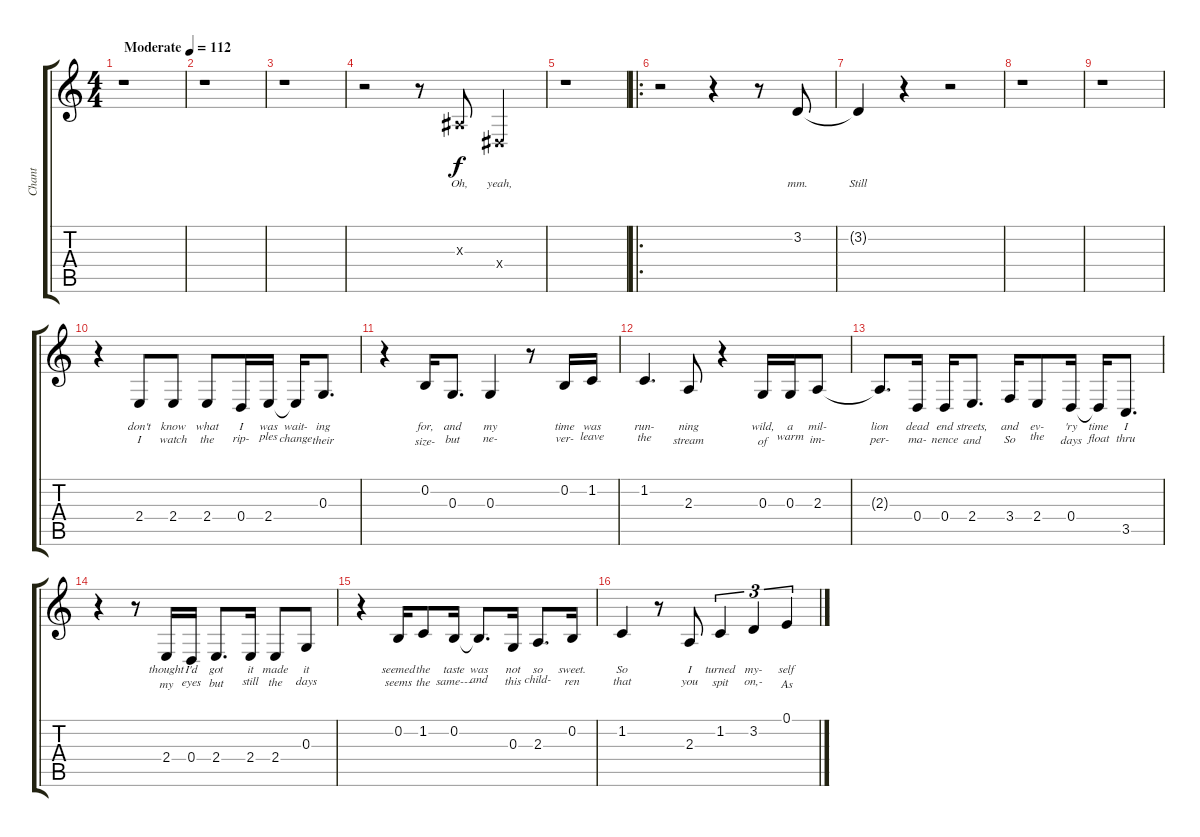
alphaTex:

\track ("Chant" "Chant") {instrument flute}
\staff {score tabs}
\tuning (E4 B3 G3 D3 A2 E2) {hide}
\ts (4 4)
\tempo (112 "Moderate")
\clef g2
\ks c
r.1{dy f instrument flute} |
r.1 |
r.1 |
r.2 r.8 3.3{x}.8{lyrics (0 "Oh,") lyrics (1 "") lyrics (2 "") lyrics (3 "") lyrics (4 "")} 1.4{x}.4{lyrics (0 "yeah,") lyrics (1 "") lyrics (2 "") lyrics (3 "") lyrics (4 "")} |
r.1 |
\ro
r.2 r.4 r.8 3.2.8{lyrics (0 "mm.") lyrics (1 "") lyrics (2 "") lyrics (3 "") lyrics (4 "")} |
3.2{t}.4{lyrics (0 "Still") lyrics (1 "") lyrics (2 "") lyrics (3 "") lyrics (4 "")} r.4 r.2 |
r.1 |
r.1 |
r.4 2.4.8{lyrics (0 "don't") lyrics (1 "I") lyrics (2 "") lyrics (3 "") lyrics (4 "")} 2.4.8{lyrics (0 "know") lyrics (1 "watch") lyrics (2 "") lyrics (3 "") lyrics (4 "")} 2.4.8{lyrics (0 "what") lyrics (1 "the") lyrics (2 "") lyrics (3 "") lyrics (4 "")} 0.4.16{lyrics (0 "I") lyrics (1 "rip-") lyrics (2 "") lyrics (3 "") lyrics (4 "")} 2.4.16{lyrics (0 "was") lyrics (1 "ples") lyrics (2 "") lyrics (3 "") lyrics (4 "")} 2.4{t}.16{lyrics (0 "wait-") lyrics (1 "change") lyrics (2 "") lyrics (3 "") lyrics (4 "")} 0.3.8{d lyrics (0 "ing") lyrics (1 "their") lyrics (2 "") lyrics (3 "") lyrics (4 "")} |
r.4 0.2.16{lyrics (0 "for,") lyrics (1 "size-") lyrics (2 "") lyrics (3 "") lyrics (4 "")} 0.3.8{d lyrics (0 "and") lyrics (1 "but") lyrics (2 "") lyrics (3 "") lyrics (4 "")} 0.3.4{lyrics (0 "my") lyrics (1 "ne-") lyrics (2 "") lyrics (3 "") lyrics (4 "")} r.8 0.2.16{lyrics (0 "time") lyrics (1 "ver-") lyrics (2 "") lyrics (3 "") lyrics (4 "")} 1.2.16{lyrics (0 "was") lyrics (1 "leave") lyrics (2 "") lyrics (3 "") lyrics (4 "")} |
1.2.4{d lyrics (0 "run-") lyrics (1 "the") lyrics (2 "") lyrics (3 "") lyrics (4 "")} 2.3.8{lyrics (0 "ning") lyrics (1 "stream") lyrics (2 "") lyrics (3 "") lyrics (4 "")} r.4 0.3.16{lyrics (0 "wild,") lyrics (1 "of") lyrics (2 "") lyrics (3 "") lyrics (4 "")} 0.3.16{lyrics (0 "a") lyrics (1 "warm") lyrics (2 "") lyrics (3 "") lyrics (4 "")} 2.3.8{lyrics (0 "mil-") lyrics (1 "im-") lyrics (2 "") lyrics (3 "") lyrics (4 "")} |
2.3{t}.8{d lyrics (0 "lion") lyrics (1 "per-") lyrics (2 "") lyrics (3 "") lyrics (4 "")} 0.4.16{lyrics (0 "dead") lyrics (1 "ma-") lyrics (2 "") lyrics (3 "") lyrics (4 "")} 0.4.16{lyrics (0 "end") lyrics (1 "nence") lyrics (2 "") lyrics (3 "") lyrics (4 "")} 2.4.8{d lyrics (0 "streets,") lyrics (1 "and") lyrics (2 "") lyrics (3 "") lyrics (4 "")} 3.4.16{lyrics (0 "and") lyrics (1 "So") lyrics (2 "") lyrics (3 "") lyrics (4 "")} 2.4.8{lyrics (0 "ev-") lyrics (1 "the") lyrics (2 "") lyrics (3 "") lyrics (4 "")} 0.4.16{lyrics (0 "'ry") lyrics (1 "days") lyrics (2 "") lyrics (3 "") lyrics (4 "")} 0.4{t}.16{lyrics (0 "time") lyrics (1 "float") lyrics (2 "") lyrics (3 "") lyrics (4 "")} 3.5.8{d lyrics (0 "I") lyrics (1 "thru") lyrics (2 "") lyrics (3 "") lyrics (4 "")} |
r.4 r.8 2.4.16{lyrics (0 "thought") lyrics (1 "my") lyrics (2 "") lyrics (3 "") lyrics (4 "")} 0.4.16{lyrics (0 "I'd") lyrics (1 "eyes") lyrics (2 "") lyrics (3 "") lyrics (4 "")} 2.4.8{d lyrics (0 "got") lyrics (1 "but") lyrics (2 "") lyrics (3 "") lyrics (4 "")} 2.4.16{lyrics (0 "it") lyrics (1 "still") lyrics (2 "") lyrics (3 "") lyrics (4 "")} 2.4.8{lyrics (0 "made") lyrics (1 "the") lyrics (2 "") lyrics (3 "") lyrics (4 "")} 0.3.8{lyrics (0 "it") lyrics (1 "days") lyrics (2 "") lyrics (3 "") lyrics (4 "")} |
r.4 0.2.16{lyrics (0 "seemed") lyrics (1 "seems") lyrics (2 "") lyrics (3 "") lyrics (4 "")} 1.2.8{lyrics (0 "the") lyrics (1 "the") lyrics (2 "") lyrics (3 "") lyrics (4 "")} 0.2.16{lyrics (0 "taste") lyrics (1 "same---") lyrics (2 "") lyrics (3 "") lyrics (4 "")} 0.2{t}.8{d lyrics (0 "was") lyrics (1 "and") lyrics (2 "") lyrics (3 "") lyrics (4 "")} 0.3.16{lyrics (0 "not") lyrics (1 "this") lyrics (2 "") lyrics (3 "") lyrics (4 "")} 2.3.8{d lyrics (0 "so") lyrics (1 "child-") lyrics (2 "") lyrics (3 "") lyrics (4 "")} 0.2.16{lyrics (0 "sweet.") lyrics (1 "ren") lyrics (2 "") lyrics (3 "") lyrics (4 "")} |
1.2.4{lyrics (0 "So") lyrics (1 "that") lyrics (2 "") lyrics (3 "") lyrics (4 "")} r.8 2.3.8{lyrics (0 "I") lyrics (1 "you") lyrics (2 "") lyrics (3 "") lyrics (4 "")} 1.2.4{tu (3 2) lyrics (0 "turned") lyrics (1 "spit") lyrics (2 "") lyrics (3 "") lyrics (4 "")} 3.2.4{tu (3 2) lyrics (0 "my-") lyrics (1 "on,-") lyrics (2 "") lyrics (3 "") lyrics (4 "")} 0.1.4{tu (3 2) lyrics (0 "self") lyrics (1 "As") lyrics (2 "") lyrics (3 "") lyrics (4 "")}
